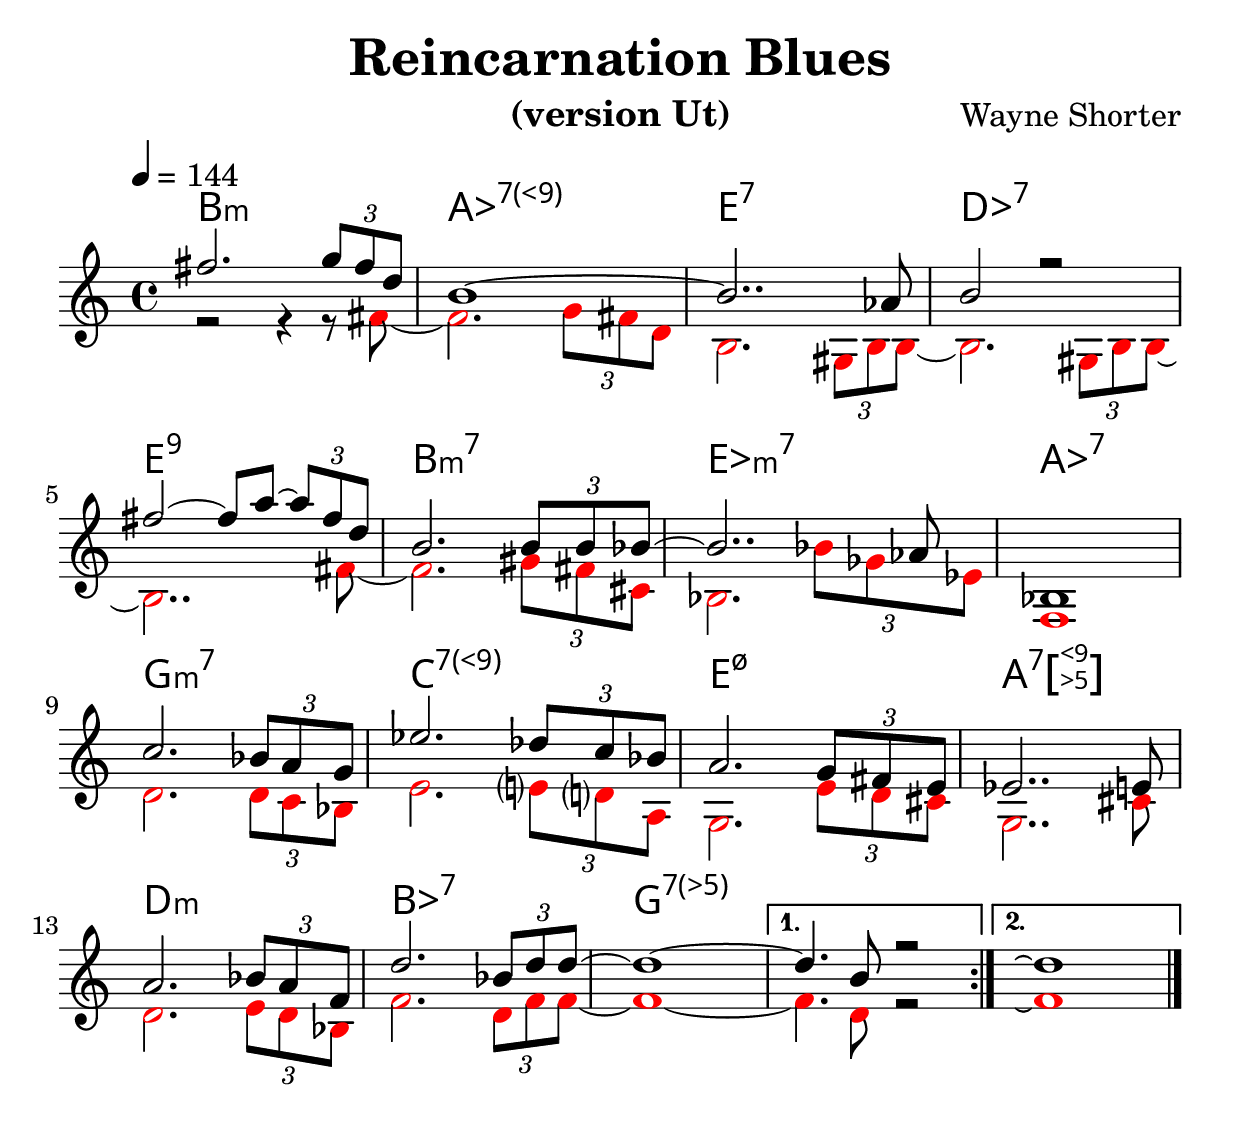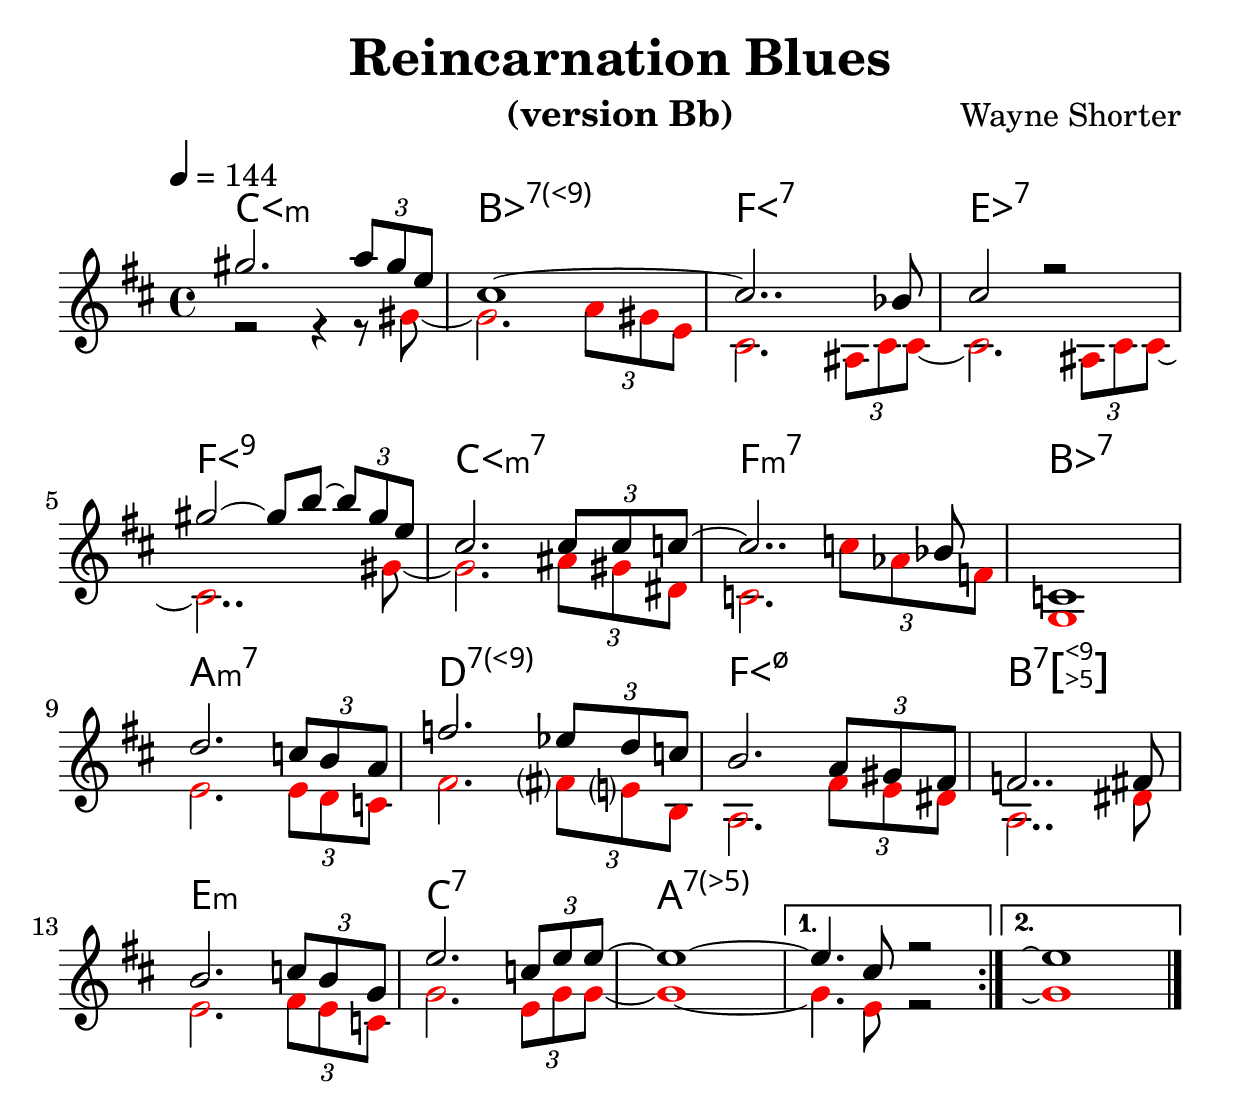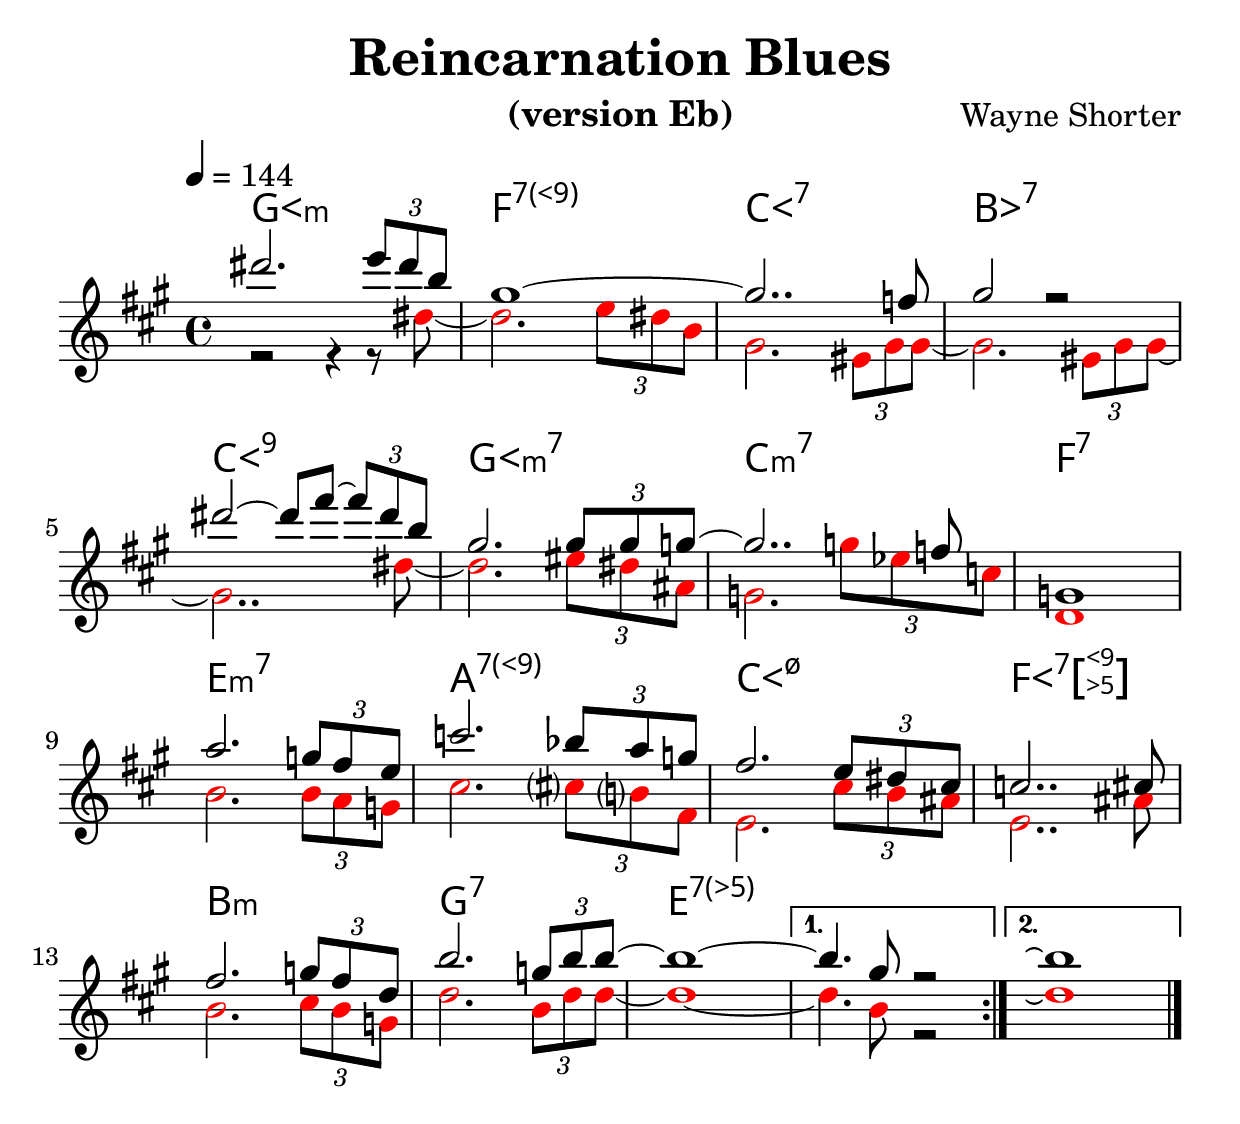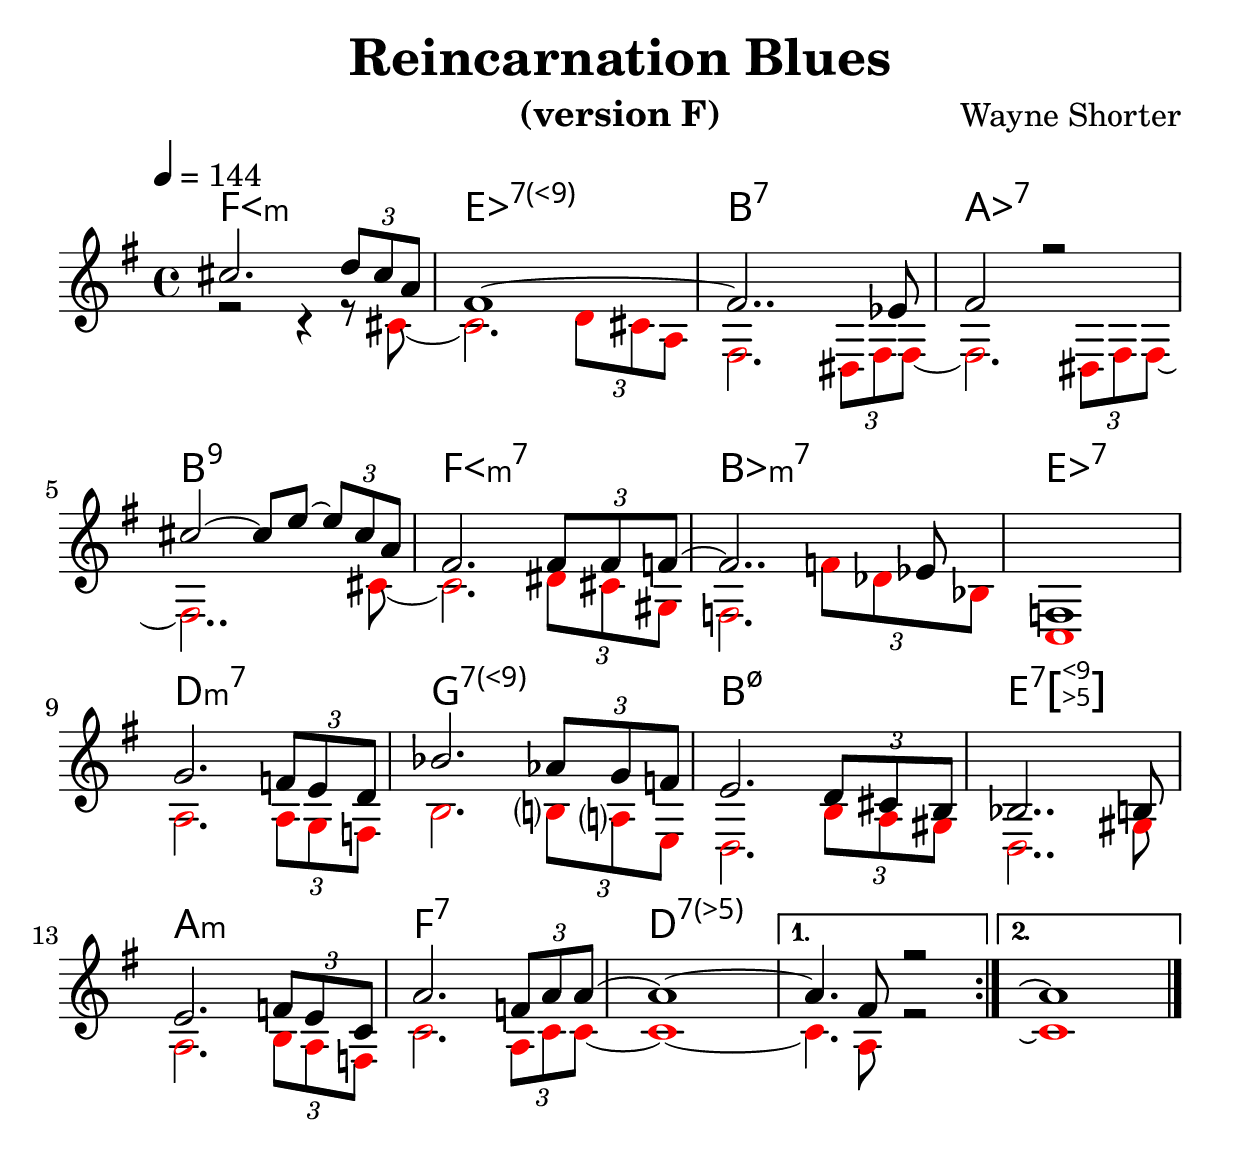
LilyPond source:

% Created on Mon Sep 20 15:23:38 CEST 2010
\version "2.24.0"

#(set-global-staff-size 28)
#(set-default-paper-size "a4")

\include "utils/AccordsJazzDefs.ly"

\paper { indent = 0\cm} 

\header {
	title = "Reincarnation Blues" 
 	composer = "Wayne Shorter"
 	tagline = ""

}


accords = \chords {
  \repeat volta 2 {
b1:m aes:7.9+ e:7 des:7
e:9 b:m7 es:m7 aes:7
g:m7 c:7.9+ e:m7.5- a:7.5-.9+
d:m bes:7 g:7.5-
  }
\alternative {{s}{s}}
}

staffViolon = \new Staff {
	\time 4/4
	\tempo 4 = 144 
	\set Staff.midiInstrument = "trumpet"
	\key c \major
	\clef treble
	\accidentalStyle "modern-cautionary"
	\relative c' { 	
 % Type notes here 
\compressEmptyMeasures
\set Timing.beamExceptions = #'()
<<
	\voiceOne {
	  \repeat volta 2 {
	fis'2. \times 2/3 {g8 fis d}
	b1~  b2.. aes8 b2 r
	\break
	fis'2~ fis8 a~ \times 2/3 {a fis d}
	b2. \times 2/3 {b8 b bes~}
	bes2.. aes8 bes,1
	\break
	c'2. \times 2/3 {bes8 a g}
	es'2. \times 2/3 {des8 c bes}
	a2. \times 2/3 {g8 fis e}
	es2.. e8
	\break
	a2. \times 2/3 {bes8 a f}
	d'2. \times 2/3 {bes8 d d~}
	d1~
	  }
        \alternative {{d4. b8 r2}{d1\repeatTie}}
	}
	\new Voice {
	\override NoteHead.color = #red
	\voiceTwo
	\repeat volta 2 {
	r2 r4 r8 fis,~
	fis2. \times 2/3 {g8 fis d}
	b2. \times 2/3 {gis8 b b~}
	b2. \times 2/3 {gis8 b b~}
	b2.. fis'8~ fis2. \times 2/3 {gis8 fis cis}
	bes2. \times 2/3 {bes'8 ges es} f,1
	d'2. \times 2/3 {d8 c bes}
	e2. \times 2/3 {e8 d a}
	g2. \times 2/3 {e'8 d cis}
	g2.. cis8
	d2. \times 2/3 {e8 d bes}
	f'2. \times 2/3 {d8 f f~}
        f1~}
	\alternative {{f4. d8 r2}{f1\repeatTie}}

	}
>>
\bar "|."
	}

}


theme = \staffViolon

\include "utils/books.ly"
